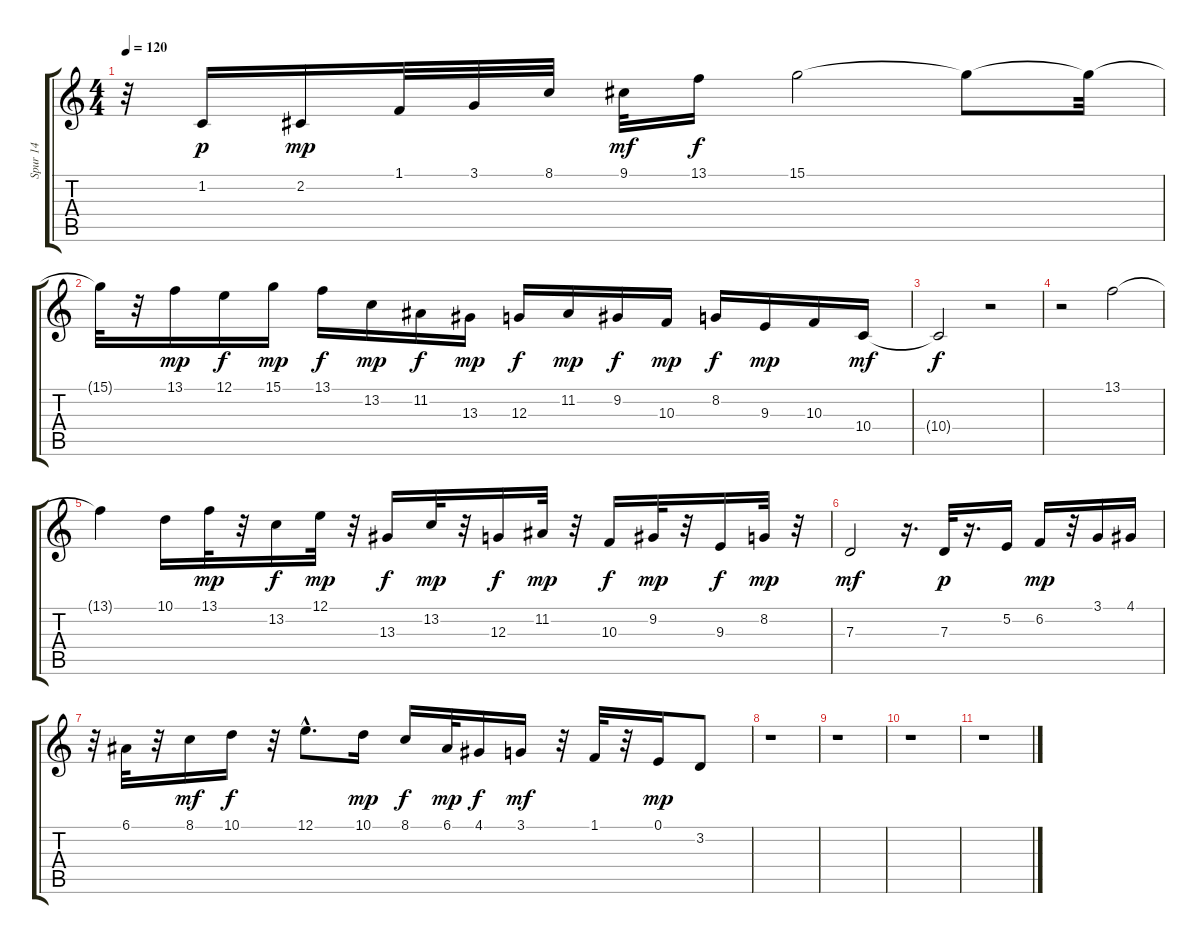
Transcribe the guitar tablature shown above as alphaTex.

\track ("Spur 14" "Spur 14") {instrument oboe}
\staff {score tabs}
\tuning (E4 B3 G3 D3 A2 E2) {hide}
\ts (4 4)
\tempo 120
\clef g2
\ks c
r.32{dy mp} 1.2.16{dy p} 2.2.16{dy mp} 1.1.32 3.1.32 8.1.32 9.1.32{dy mf} 13.1.16{dy f} 15.1.2 15.1{t}.8 15.1{t}.32 |
15.1{t}.32 r.32 13.1.16{dy mp} 12.1.16{dy f} 15.1.16{dy mp} 13.1.16{dy f} 13.2.16{dy mp} 11.2.16{dy f} 13.3.16{dy mp} 12.3.16{dy f} 11.2.16{dy mp} 9.2.16{dy f} 10.3.16{dy mp} 8.2.16{dy f} 9.3.16{dy mp} 10.3.16 10.4.16{dy mf} |
10.4{t}.2{dy f} r.2 |
r.2 13.1.2 |
13.1{t}.4 10.1.16 13.1.32{dy mp} r.32 13.2.16{dy f} 12.1.32{dy mp} r.32 13.3.16{dy f} 13.2.32{dy mp} r.32 12.3.16{dy f} 11.2.32{dy mp} r.32 10.3.16{dy f} 9.2.32{dy mp} r.32 9.3.16{dy f} 8.2.32{dy mp} r.32 |
7.3.2{dy mf} r.16{d} 7.3.32{dy p} r.16{d} 5.2.16 6.2.16{dy mp} r.32 3.1.16 4.1.16 |
r.32 6.1.32 r.32 8.1.16{dy mf} 10.1.16{dy f} r.32 12.1{hac}.8{d} 10.1.16{dy mp} 8.1.16{dy f} 6.1.32{dy mp} 4.1.16{dy f} 3.1.16{dy mf} r.32 1.1.32 r.32 0.1.16{dy mp} 3.2.8 |
r.1 |
r.1 |
r.1 |
r.1
